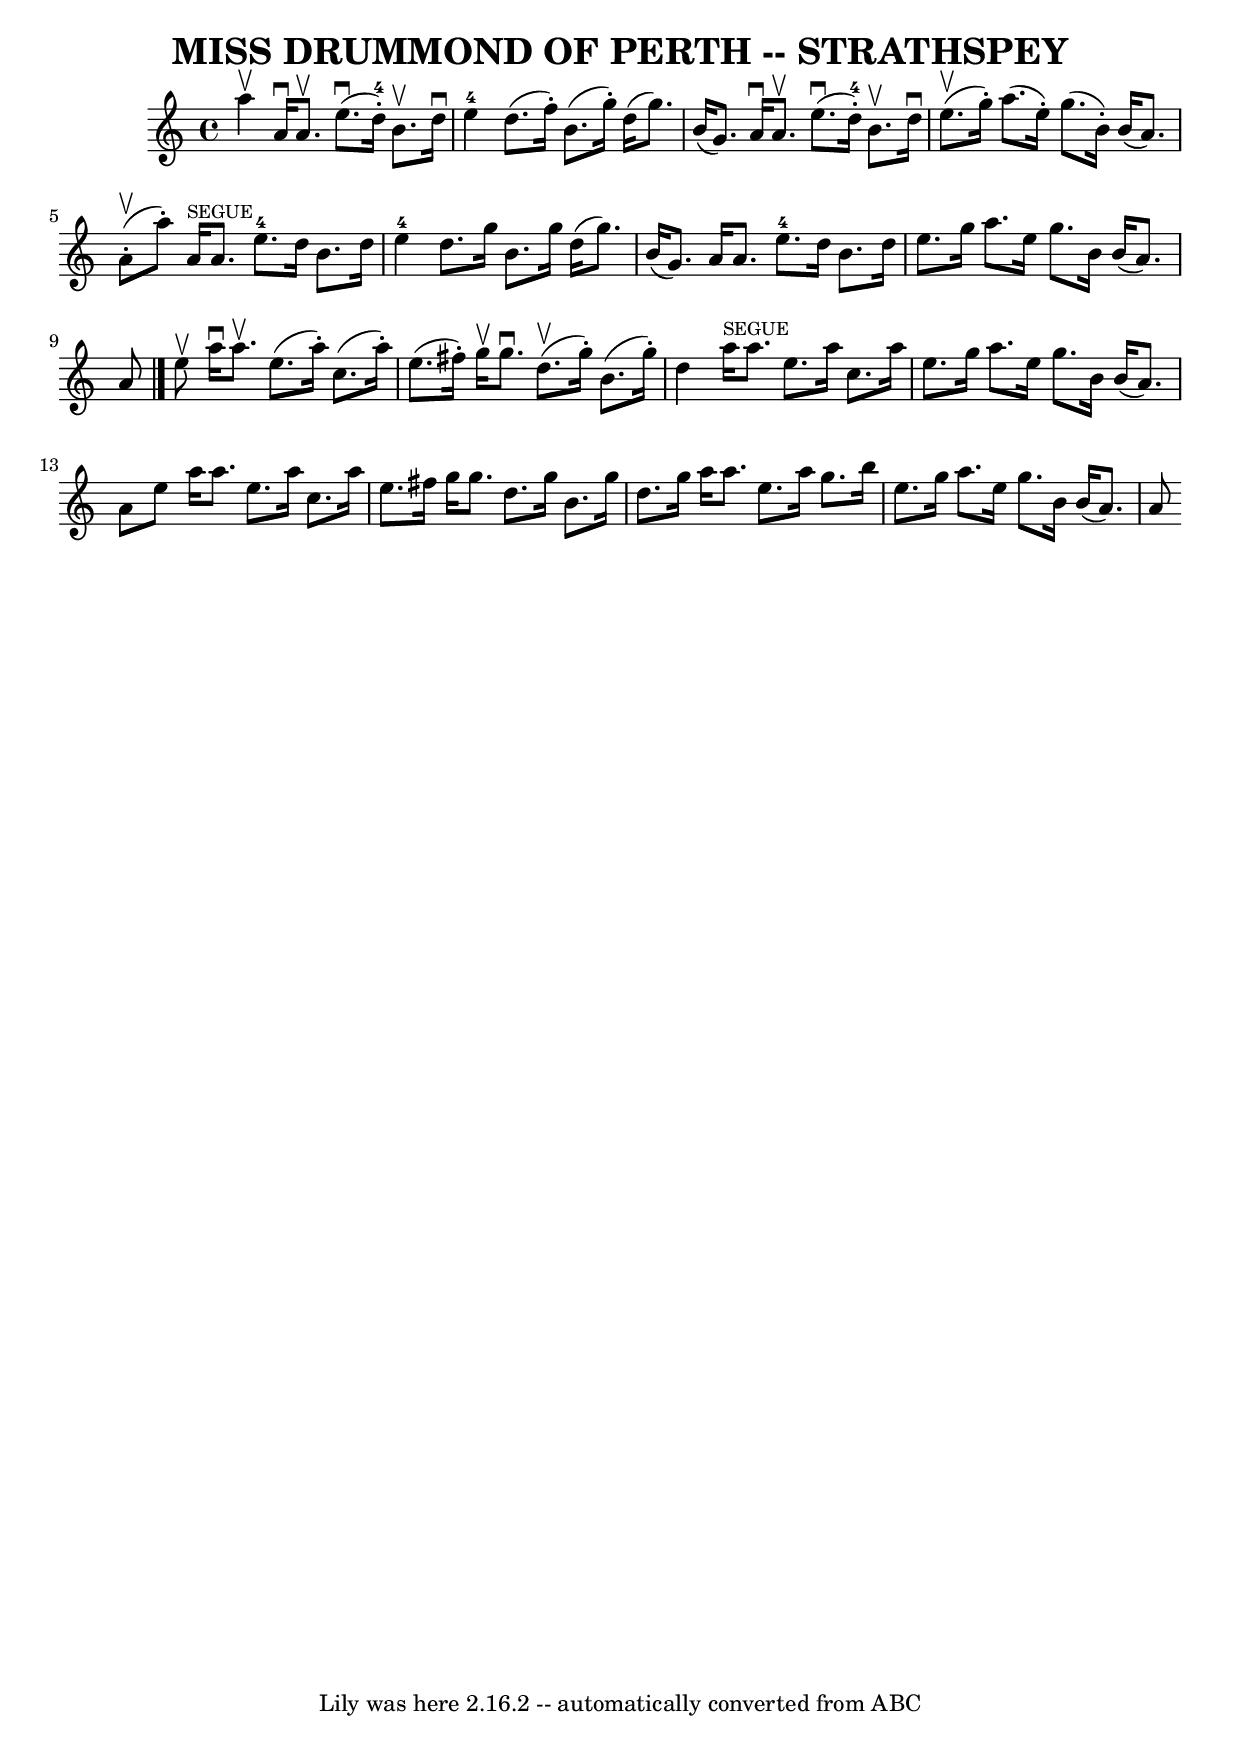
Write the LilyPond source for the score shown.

\version "2.16.2"
\include "Mammoth.ily"
\header {
  %% book = "Ryan's Mammoth Collection of Fiddle Tunes"
 composer = ""
 crossRefNumber = "1"
 footnotes = ""
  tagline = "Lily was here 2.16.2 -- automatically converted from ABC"
  title = "MISS DRUMMOND OF PERTH -- STRATHSPEY"

}
voicedefault =  {


  \override Staff.TimeSignature #'style = #'C
  \time 4/4 
  \key a \minor a''4^\upbow    |
 a'16^\downbow a'8.^\upbow e''8. (^\downbow d''16-4-.) b'8.^\upbow d''16^\downbow e''4-4    |
 d''8. (f''16-.) b'8. (g''16-.) d''16 (g''8.) b'16 (g'8.)   |
 a'16^\downbow a'8.^\upbow  
 e''8. (^\downbow d''16-4-.) b'8.^\upbow d''16^\downbow e''8. (^\upbow g''16-.)    |
 a''8. (e''16-.) g''8. ( b'16-.) b'16 (a'8.) a'8 (^\upbow-. a''8-.)    |
 a'16^\segue a'8. e''8.-4 d''16 b'8. d''16 e''4-4     |
 d''8. g''16 b'8. g''16 d''16 (g''8.) b'16 ( g'8.)    |
 a'16 a'8. e''8.-4 d''16 b'8. d''16 e''8. g''16     |
 a''8. e''16 g''8. b'16 b'16 (a'8.) a'8    \bar "|." e''8^\upbow   |
 a''16^\downbow a''8.^\upbow e''8. (a''16-.) c''8. (a''16-.) e''8. (fis''16-.)   |
 g''16^\upbow g''8.^\downbow d''8. (^\upbow g''16-.) b'8. (g''16-.) d''4    |
 a''16^\segue a''8. e''8. a''16 c''8. a''16 e''8. g''16     |
 a''8. e''16 g''8. b'16 b'16 (a'8.) a'8 e''8     |
 a''16 a''8. e''8. a''16 c''8. a''16 e''8. fis''16     |
 g''16 g''8. d''8. g''16 b'8. g''16 d''8. g''16     |
 a''16 a''8. e''8. a''16 g''8. b''16 e''8. g''16      |
 a''8. e''16 g''8. b'16 b'16 (a'8.) a'8       \bar " |."   

}

\score{
  <<

    \context Staff="default"
    {
      \voicedefault 
      
    }

  >>
  \layout {
    
  }
  \midi {
  }

}
